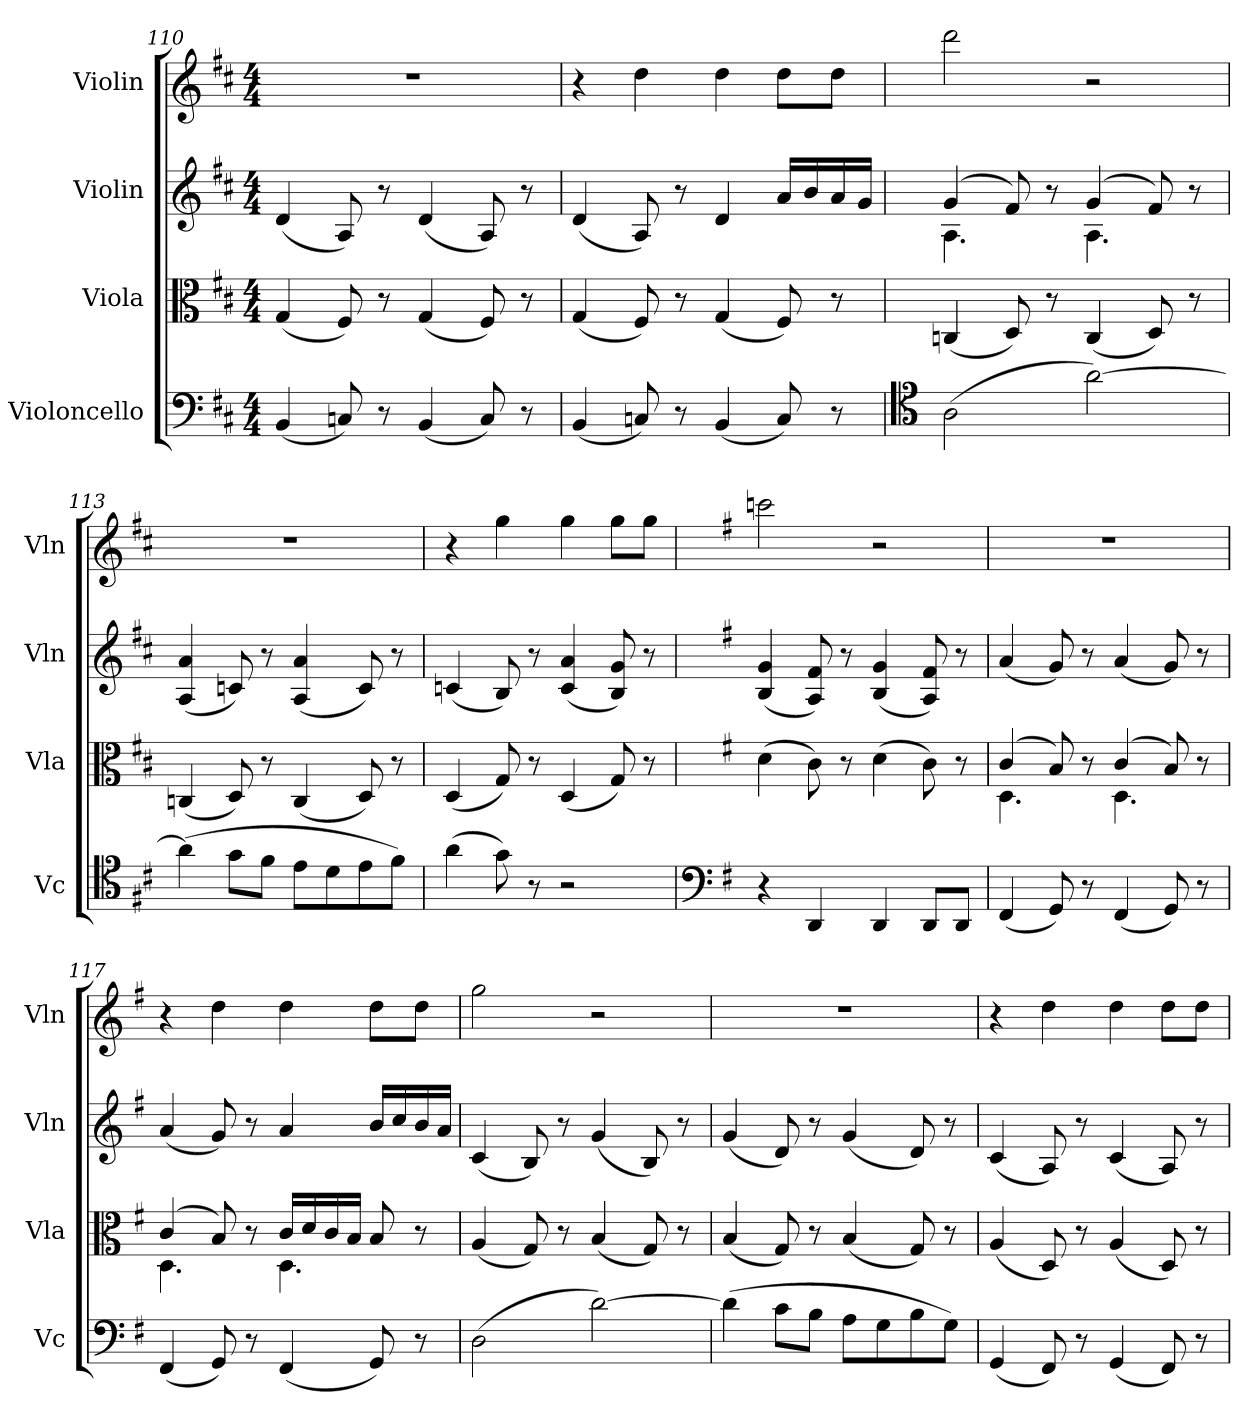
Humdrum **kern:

**kern	**kern	**kern	**kern
*part4	*part3	*part2	*part1
*staff4	*staff3	*staff2	*staff1
*I"Violoncello	*I"Viola	*I"Violin	*I"Violin
*I'Vc	*I'Vla	*I'Vln	*I'Vln
*clefF4	*clefC3	*clefG2	*clefG2
*k[f#c#]	*k[f#c#]	*k[f#c#]	*k[f#c#]
*M4/4	*M4/4	*M4/4	*M4/4
=110	=110	=110	=110
(4BB/	(4G/	(4d/	1r
8Cn/)	8F#/)	8A/)	.
8r	8r	8r	.
(4BB/	(4G/	(4d/	.
8C/)	8F#/)	8A/)	.
8r	8r	8r	.
=111	=111	=111	=111
(4BB/	(4G/	(4d/	4r
8Cn/)	8F#/)	8A/)	4dd\
8r	8r	8r	.
(4BB/	(4G/	4d/	4dd\
8C/)	8F#/)	16a/LL	8dd\L
.	.	16b/	.
8r	8r	16a/	8dd\J
.	.	16g/JJ	.
=112	=112	=112	=112
*clefC4	*	*	*
*	*	*^	*
(2A\	(4Cn/	(4g/	4.A\	2ddd\
.	8D/)	8f#/)	.	.
.	8r	8r	8ryy	.
[2a\)	(4C/	(4g/	4.A\	2r
.	8D/)	8f#/)	.	.
.	8r	8r	8ryy	.
*	*	*v	*v	*
=113	=113	=113	=113
(4a\]	(4Cn/	(4A/ 4a/	1r
8g\L	8D/)	8cn/)	.
8f#\J	8r	8r	.
8e\L	(4C/	(4A/ 4a/	.
8d\	.	.	.
8e\	8D/)	8c/)	.
8f#\J)	8r	8r	.
=114	=114	=114	=114
(4a\	(4D/	(4cn/	4r
8g\)	8G/)	8B/)	4gg\
8r	8r	8r	.
2r	(4D/	(4c/ 4a/	4gg\
.	8G/)	8B/ 8g/)	8gg\L
.	8r	8r	8gg\J
=115	=115	=115	=115
*clefF4	*	*	*
*k[f#]	*k[f#]	*k[f#]	*k[f#]
4r	(4d\	(4B/ 4g/	2cccn\
4DD/	8c\)	8A/ 8f#/)	.
.	8r	8r	.
4DD/	(4d\	(4B/ 4g/	2r
8DD/L	8c\)	8A/ 8f#/)	.
8DD/J	8r	8r	.
=116	=116	=116	=116
*	*^	*	*
(4FF#/	(4c/	4.D\	(4a/	1r
8GG/)	8B/)	.	8g/)	.
8r	8r	8ryy	8r	.
(4FF#/	(4c/	4.D\	(4a/	.
8GG/)	8B/)	.	8g/)	.
8r	8r	8ryy	8r	.
=117	=117	=117	=117	=117
(4FF#/	(4c/	4.D\	(4a/	4r
8GG/)	8B/)	.	8g/)	4dd\
8r	8r	8ryy	8r	.
(4FF#/	16c/LL	4.D\	4a/	4dd\
.	16d/	.	.	.
.	16c/	.	.	.
.	16B/JJ	.	.	.
8GG/)	8B/	.	16b/LL	8dd\L
.	.	.	16cc/	.
8r	8r	8ryy	16b/	8dd\J
.	.	.	16a/JJ	.
*	*v	*v	*	*
=118	=118	=118	=118
(2D\	(4A/	(4c/	2gg\
.	8G/)	8B/)	.
.	8r	8r	.
[2d\)	(4B/	(4g/	2r
.	8G/)	8B/)	.
.	8r	8r	.
=119	=119	=119	=119
(4d\]	(4B/	(4g/	1r
8c\L	8G/)	8d/)	.
8B\J	8r	8r	.
8A\L	(4B/	(4g/	.
8G\	.	.	.
8B\	8G/)	8d/)	.
8G\J)	8r	8r	.
=120	=120	=120	=120
(4GG/	(4A/	(4c/	4r
8FF#/)	8D/)	8A/)	4dd\
8r	8r	8r	.
(4GG/	(4A/	(4c/	4dd\
8FF#/)	8D/)	8A/)	8dd\L
8r	8r	8r	8dd\J
=	=	=	=
*-	*-	*-	*-
